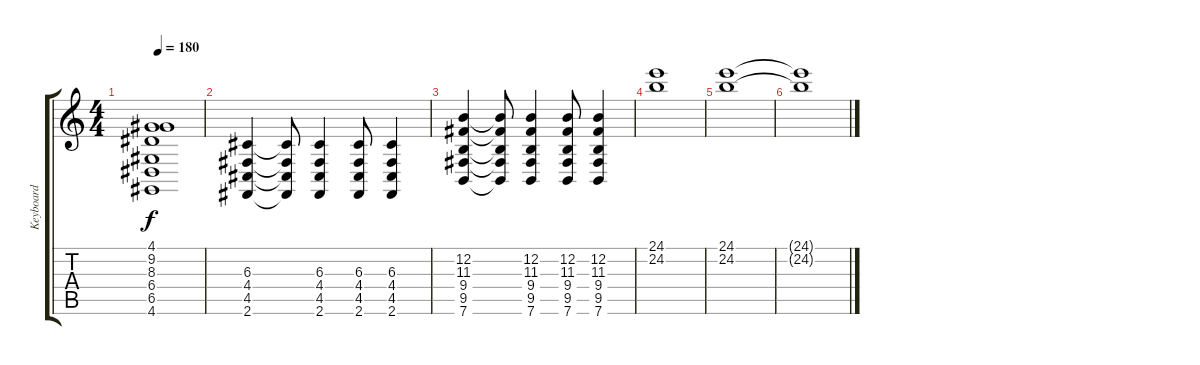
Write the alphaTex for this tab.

\track ("Keyboard" "Keyboard") {instrument fx2soundtrack}
\staff {score tabs}
\tuning (E4 B3 G3 D3 A2 E2) {hide}
\ts (4 4)
\tempo 180
\clef g2
\ks c
(4.1 9.2 8.3 6.4 6.5 4.6).1{dy f} |
(6.3 4.4 4.5 2.6).4 (6.3{t} 4.4{t} 4.5{t} 2.6{t}).8 (6.3 4.4 4.5 2.6).4 (6.3 4.4 4.5 2.6).8 (6.3 4.4 4.5 2.6).4 |
(12.2 11.3 9.4 9.5 7.6).4 (12.2{t} 11.3{t} 9.4{t} 9.5{t} 7.6{t}).8 (12.2 11.3 9.4 9.5 7.6).4 (12.2 11.3 9.4 9.5 7.6).8 (12.2 11.3 9.4 9.5 7.6).4 |
(24.1 24.2).1 |
(24.1 24.2).1 |
(24.1{t} 24.2{t}).1
